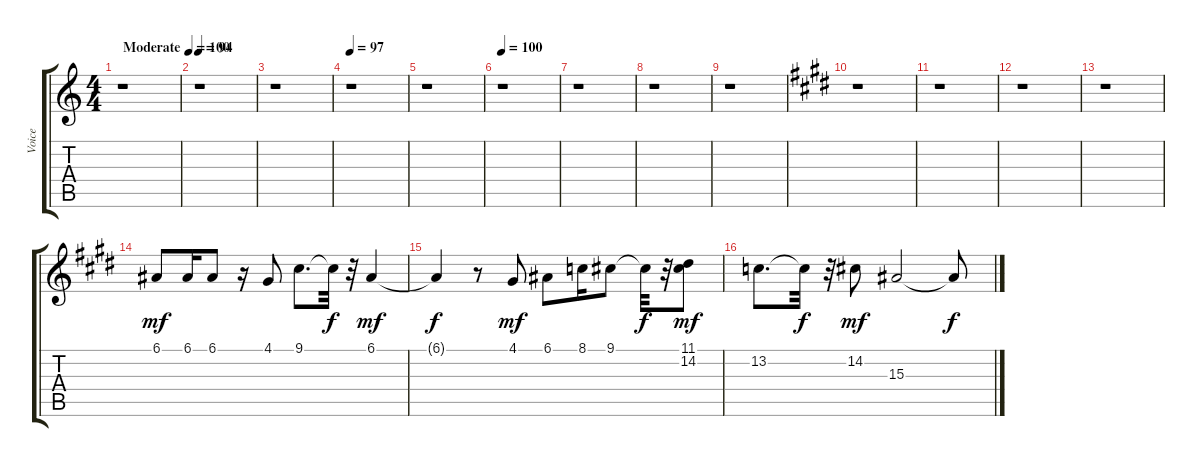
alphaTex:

\track ("Voice" "Voice") {instrument synthvoice}
\staff {score tabs}
\tuning (E4 B3 G3 D3 A2 E2) {hide}
\ts (4 4)
\tempo (100 "Moderate")
\clef g2
\ks c
r.1{dy mf instrument synthvoice} |
\tempo 94
r.1 |
r.1 |
\tempo 97
r.1 |
r.1 |
\tempo 100
r.1 |
r.1 |
r.1 |
r.1 |
\ks e
r.1 |
r.1 |
r.1 |
r.1 |
6.1.8 6.1.16 6.1.8 r.16 4.1.8 9.1.8{d} 9.1{t}.32{dy f} r.32 6.1.4{dy mf} |
6.1{t}.4{dy f} r.8 4.1.8{dy mf} 6.1.8 8.1.16 9.1.8 9.1{t}.32{dy f} r.32 (11.1 14.2).8{dy mf} |
13.2.8{d} 13.2{t}.32{dy f} r.32 14.2.8{dy mf} 15.3.2 15.3{t}.8{dy f}
